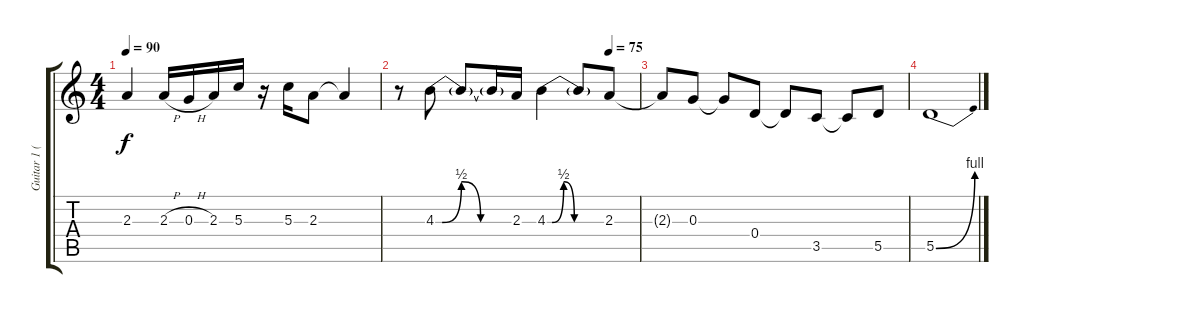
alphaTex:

\track ("Guitar 1 (Noel)" "Guitar 1 (") {instrument overdrivenguitar}
\staff {score tabs}
\tuning (E4 B3 G3 D3 A2 E2) {hide}
\ts (4 4)
\tempo 90
\clef g2
\ks c
2.3{t}.4{dy f} 2.3{h}.16 0.3{h}.16 2.3.16 5.3.16 r.16 5.3.16 2.3.8 2.3{t}.4 |
\tempo (75 0.875)
r.8 4.3{be (custom 0 0 5 0 20 2 35 0 60 0)}.8 4.3{t}.8 4.3{t}.16 2.3.16 4.3{be (custom 0 0 5 0 17 2 28 0 60 0)}.4 4.3{t}.8 2.3.8 |
2.3{t}.8 0.3.8 0.3{t}.8 0.4.8 0.4{t}.8 3.5.8 3.5{t}.8 5.5.8 |
5.5{be (bend 0 0 60 4)}.1
